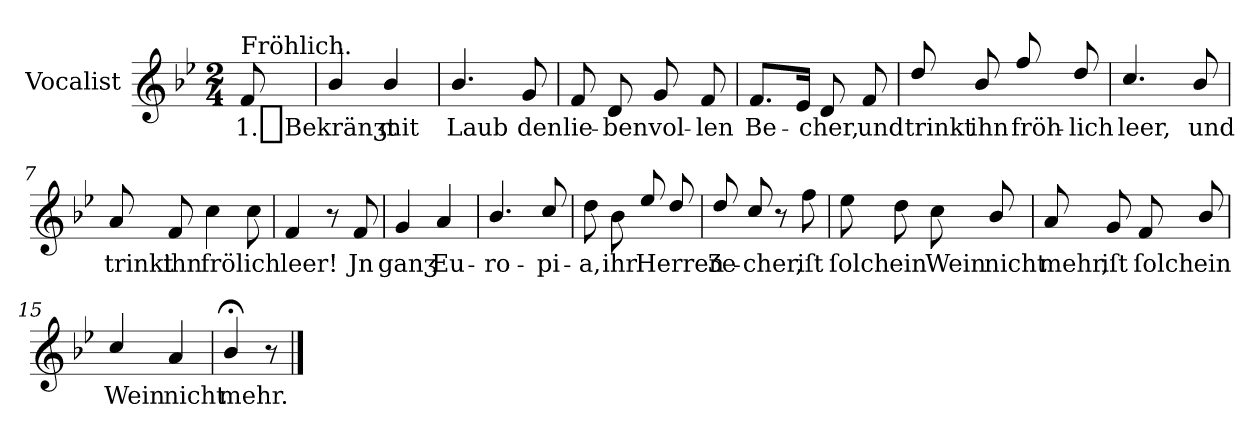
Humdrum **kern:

**kern	**text
*part1	*part1
*staff1	*staff1
*I"Vocalist	*
*k[b-e-]	*
*B-:	*
*M2/4	*
=	=
!LO:TX:a:t=Fröhlich.	!
8f	1._Bekränʒt
=1	=1
4b-/	.
4b-/	mit
=2	=2
4.b-/	Laub
8g	den
=3	=3
8f	lie-
8d	-ben
8g	vol-
8f	-len
=4	=4
8.fL	Be-
16e-Jk	.
8d	-cher,
8f	und
=5	=5
8dd/	trinkt
8b-/	ihn
8ff/	fröh-
8dd/	-lich
=6	=6
4.cc/	leer,
8b-/	und
=7	=7
8a	trinkt
8f	ihn
4cc	frölich
8cc	.
=8	=8
4f	leer!
8r	.
8f	Jn
=9	=9
4g	ganʒ
4a	Eu-
=10	=10
4.b-/	-ro-
8cc/	-pi-
=11	=11
8dd	-a,
8b-	ihr
8ee-/	Herren
8dd/	.
=12	=12
8dd/	Ʒe-
8cc/	-cher,
8r	.
8ff	iſt
=13	=13
8ee-	ſolch
8dd	ein
8cc	Wein
8b-/	nicht
=14	=14
8a	mehr,
8g	iſt
8f	ſolch
8b-/	ein
=15	=15
4cc/	Wein
4a	nicht
=16	=16
4b-;</	mehr.
8r	.
==	==
*-	*-
